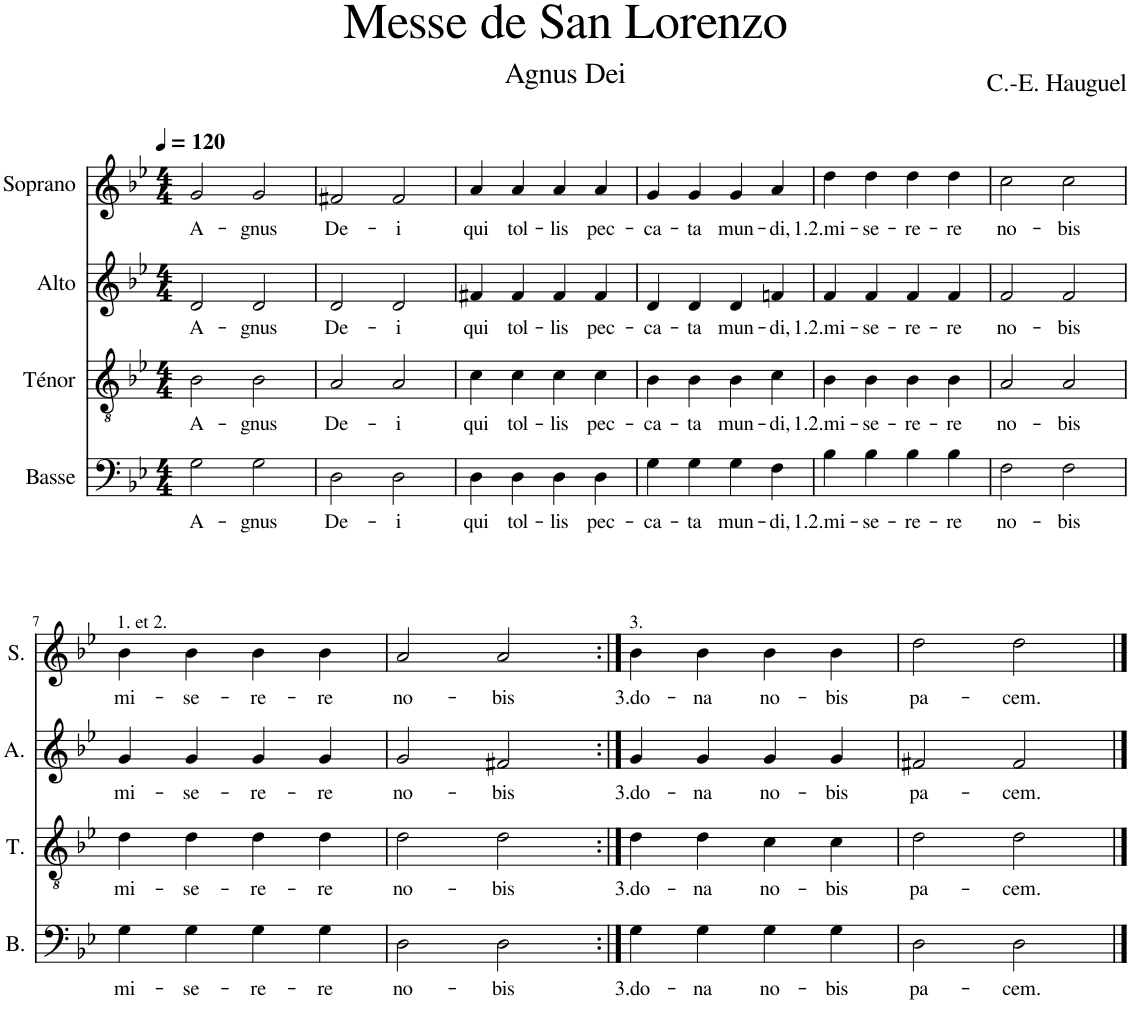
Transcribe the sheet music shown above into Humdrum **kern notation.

**kern	**text	**kern	**text	**kern	**text	**kern	**text
*part4	*part4	*part3	*part3	*part2	*part2	*part1	*part1
*staff4	*staff4	*staff3	*staff3	*staff2	*staff2	*staff1	*staff1
*I"Basse	*	*I"Ténor	*	*I"Alto	*	*I"Soprano	*
*I'B.	*	*I'T.	*	*I'A.	*	*I'S.	*
*clefF4	*	*clefGv2	*	*clefG2	*	*clefG2	*
*k[b-e-]	*	*k[b-e-]	*	*k[b-e-]	*	*k[b-e-]	*
*M4/4	*	*M4/4	*	*M4/4	*	*M4/4	*
*MM120	*	*MM120	*	*MM120	*	*MM120	*
=1	=1	=1	=1	=1	=1	=1	=1
!	!LO:LY:b	!	!LO:LY:b	!	!LO:LY:b	!	!LO:LY:b
2G\	A-	2B-\	A-	2d/	A-	2g/	A-
!	!LO:LY:b	!	!LO:LY:b	!	!LO:LY:b	!	!LO:LY:b
2G\	-gnus	2B-\	-gnus	2d/	-gnus	2g/	-gnus
=2	=2	=2	=2	=2	=2	=2	=2
!	!LO:LY:b	!	!LO:LY:b	!	!LO:LY:b	!	!LO:LY:b
2D\	De-	2A/	De-	2d/	De-	2f#X/	De-
!	!LO:LY:b	!	!LO:LY:b	!	!LO:LY:b	!	!LO:LY:b
2D\	-i	2A/	-i	2d/	-i	2f#/	-i
=3	=3	=3	=3	=3	=3	=3	=3
!	!LO:LY:b	!	!LO:LY:b	!	!LO:LY:b	!	!LO:LY:b
4D\	qui	4c\	qui	4f#X/	qui	4a/	qui
!	!LO:LY:b	!	!LO:LY:b	!	!LO:LY:b	!	!LO:LY:b
4D\	tol-	4c\	tol-	4f#/	tol-	4a/	tol-
!	!LO:LY:b	!	!LO:LY:b	!	!LO:LY:b	!	!LO:LY:b
4D\	-lis	4c\	-lis	4f#/	-lis	4a/	-lis
!	!LO:LY:b	!	!LO:LY:b	!	!LO:LY:b	!	!LO:LY:b
4D\	pec-	4c\	pec-	4f#/	pec-	4a/	pec-
=4	=4	=4	=4	=4	=4	=4	=4
!	!LO:LY:b	!	!LO:LY:b	!	!LO:LY:b	!	!LO:LY:b
4G\	-ca-	4B-\	-ca-	4d/	-ca-	4g/	-ca-
!	!LO:LY:b	!	!LO:LY:b	!	!LO:LY:b	!	!LO:LY:b
4G\	-ta	4B-\	-ta	4d/	-ta	4g/	-ta
!	!LO:LY:b	!	!LO:LY:b	!	!LO:LY:b	!	!LO:LY:b
4G\	mun-	4B-\	mun-	4d/	mun-	4g/	mun-
!	!LO:LY:b	!	!LO:LY:b	!	!LO:LY:b	!	!LO:LY:b
4F\	-di,	4c\	-di,	4fn/	-di,	4a/	-di,
=5	=5	=5	=5	=5	=5	=5	=5
!	!LO:LY:b	!	!LO:LY:b	!	!LO:LY:b	!	!LO:LY:b
4B-\	1.2.mi-	4B-\	1.2.mi-	4f/	1.2.mi-	4dd\	1.2.mi-
!	!LO:LY:b	!	!LO:LY:b	!	!LO:LY:b	!	!LO:LY:b
4B-\	-se-	4B-\	-se-	4f/	-se-	4dd\	-se-
!	!LO:LY:b	!	!LO:LY:b	!	!LO:LY:b	!	!LO:LY:b
4B-\	-re-	4B-\	-re-	4f/	-re-	4dd\	-re-
!	!LO:LY:b	!	!LO:LY:b	!	!LO:LY:b	!	!LO:LY:b
4B-\	-re	4B-\	-re	4f/	-re	4dd\	-re
=6	=6	=6	=6	=6	=6	=6	=6
!	!LO:LY:b	!	!LO:LY:b	!	!LO:LY:b	!	!LO:LY:b
2F\	no-	2A/	no-	2f/	no-	2cc\	no-
!	!LO:LY:b	!	!LO:LY:b	!	!LO:LY:b	!	!LO:LY:b
2F\	-bis	2A/	-bis	2f/	-bis	2cc\	-bis
!!LO:LB:g=z
=7	=7	=7	=7	=7	=7	=7	=7
!	!	!	!	!	!	!LO:TX:a:t=1. et 2.	!
!	!LO:LY:b	!	!LO:LY:b	!	!LO:LY:b	!	!LO:LY:b
4G\	mi-	4d\	mi-	4g/	mi-	4b-\	mi-
!	!LO:LY:b	!	!LO:LY:b	!	!LO:LY:b	!	!LO:LY:b
4G\	-se-	4d\	-se-	4g/	-se-	4b-\	-se-
!	!LO:LY:b	!	!LO:LY:b	!	!LO:LY:b	!	!LO:LY:b
4G\	-re-	4d\	-re-	4g/	-re-	4b-\	-re-
!	!LO:LY:b	!	!LO:LY:b	!	!LO:LY:b	!	!LO:LY:b
4G\	-re	4d\	-re	4g/	-re	4b-\	-re
=8	=8	=8	=8	=8	=8	=8	=8
!	!LO:LY:b	!	!LO:LY:b	!	!LO:LY:b	!	!LO:LY:b
2D\	no-	2d\	no-	2g/	no-	2a/	no-
!	!LO:LY:b	!	!LO:LY:b	!	!LO:LY:b	!	!LO:LY:b
2D\	-bis	2d\	-bis	2f#X/	-bis	2a/	-bis
=9:|!	=9:|!	=9:|!	=9:|!	=9:|!	=9:|!	=9:|!	=9:|!
!	!	!	!	!	!	!LO:TX:a:t=3.	!
!	!LO:LY:b	!	!LO:LY:b	!	!LO:LY:b	!	!LO:LY:b
4G\	3.do-	4d\	3.do-	4g/	3.do-	4b-\	3.do-
!	!LO:LY:b	!	!LO:LY:b	!	!LO:LY:b	!	!LO:LY:b
4G\	-na	4d\	-na	4g/	-na	4b-\	-na
!	!LO:LY:b	!	!LO:LY:b	!	!LO:LY:b	!	!LO:LY:b
4G\	no-	4c\	no-	4g/	no-	4b-\	no-
!	!LO:LY:b	!	!LO:LY:b	!	!LO:LY:b	!	!LO:LY:b
4G\	-bis	4c\	-bis	4g/	-bis	4b-\	-bis
=10	=10	=10	=10	=10	=10	=10	=10
!	!LO:LY:b	!	!LO:LY:b	!	!LO:LY:b	!	!LO:LY:b
2D\	pa-	2d\	pa-	2f#X/	pa-	2dd\	pa-
!	!LO:LY:b	!	!LO:LY:b	!	!LO:LY:b	!	!LO:LY:b
2D\	-cem.	2d\	-cem.	2f#/	-cem.	2dd\	-cem.
==	==	==	==	==	==	==	==
*-	*-	*-	*-	*-	*-	*-	*-
